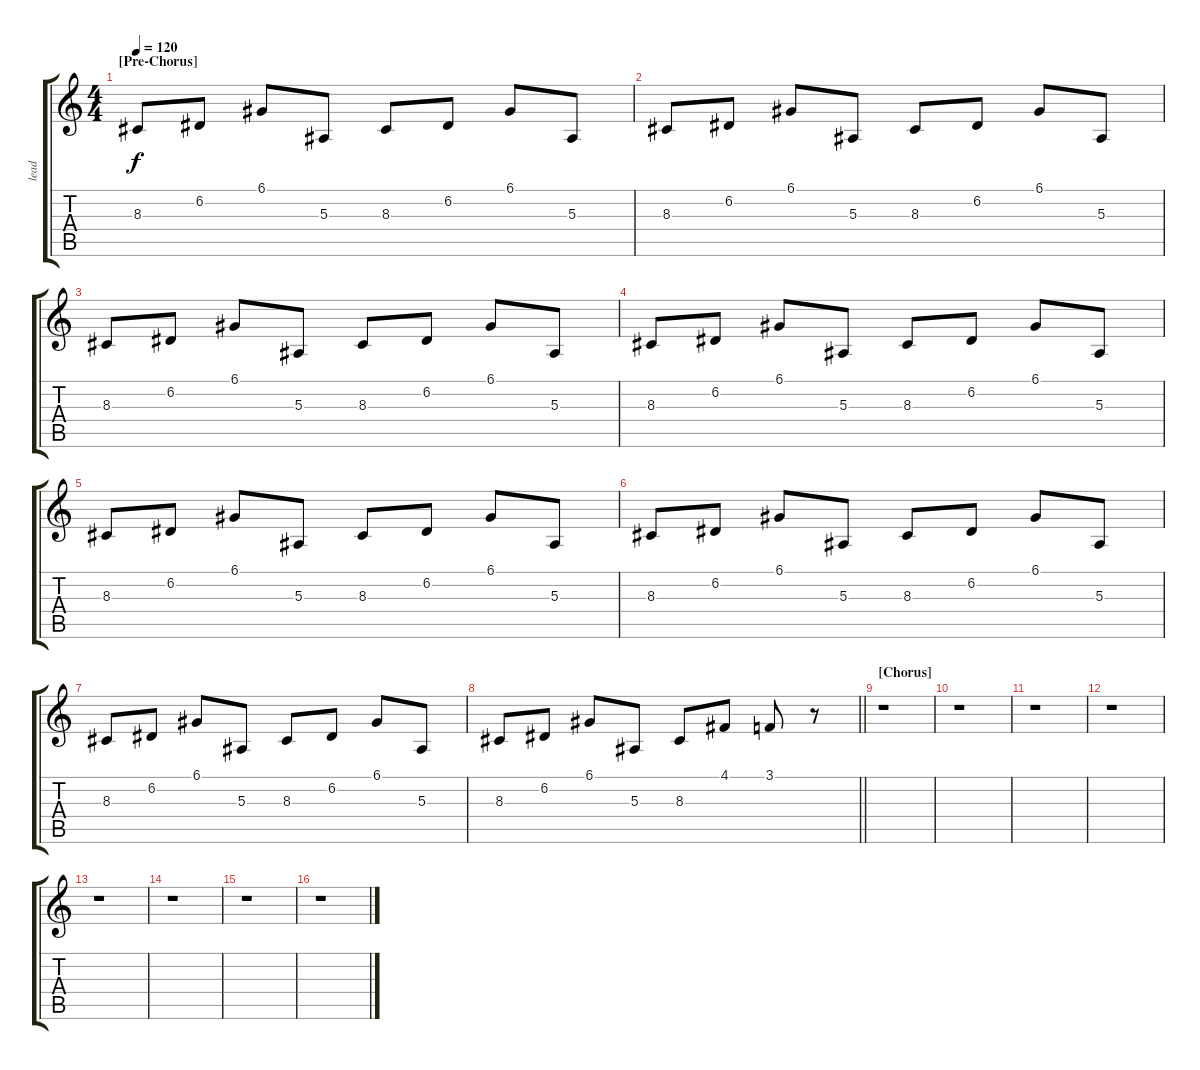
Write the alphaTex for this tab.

\track ("lead" "lead") {instrument lead1square}
\staff {score tabs}
\tuning (D4 A3 F3 C3 G2 C2) {hide}
\ts (4 4)
\section ("" "[Pre-Chorus]")
\tempo 120
\clef g2
\ks c
8.3.8{dy f} 6.2.8 6.1.8 5.3.8 8.3.8 6.2.8 6.1.8 5.3.8 |
8.3.8 6.2.8 6.1.8 5.3.8 8.3.8 6.2.8 6.1.8 5.3.8 |
8.3.8 6.2.8 6.1.8 5.3.8 8.3.8 6.2.8 6.1.8 5.3.8 |
8.3.8 6.2.8 6.1.8 5.3.8 8.3.8 6.2.8 6.1.8 5.3.8 |
8.3.8 6.2.8 6.1.8 5.3.8 8.3.8 6.2.8 6.1.8 5.3.8 |
8.3.8 6.2.8 6.1.8 5.3.8 8.3.8 6.2.8 6.1.8 5.3.8 |
8.3.8 6.2.8 6.1.8 5.3.8 8.3.8 6.2.8 6.1.8 5.3.8 |
\barLineRight lightlight
8.3.8 6.2.8 6.1.8 5.3.8 8.3.8 4.1.8 3.1.8 r.8 |
\section ("" "[Chorus]")
r.1 |
r.1 |
r.1 |
r.1 |
r.1 |
r.1 |
r.1 |
r.1
